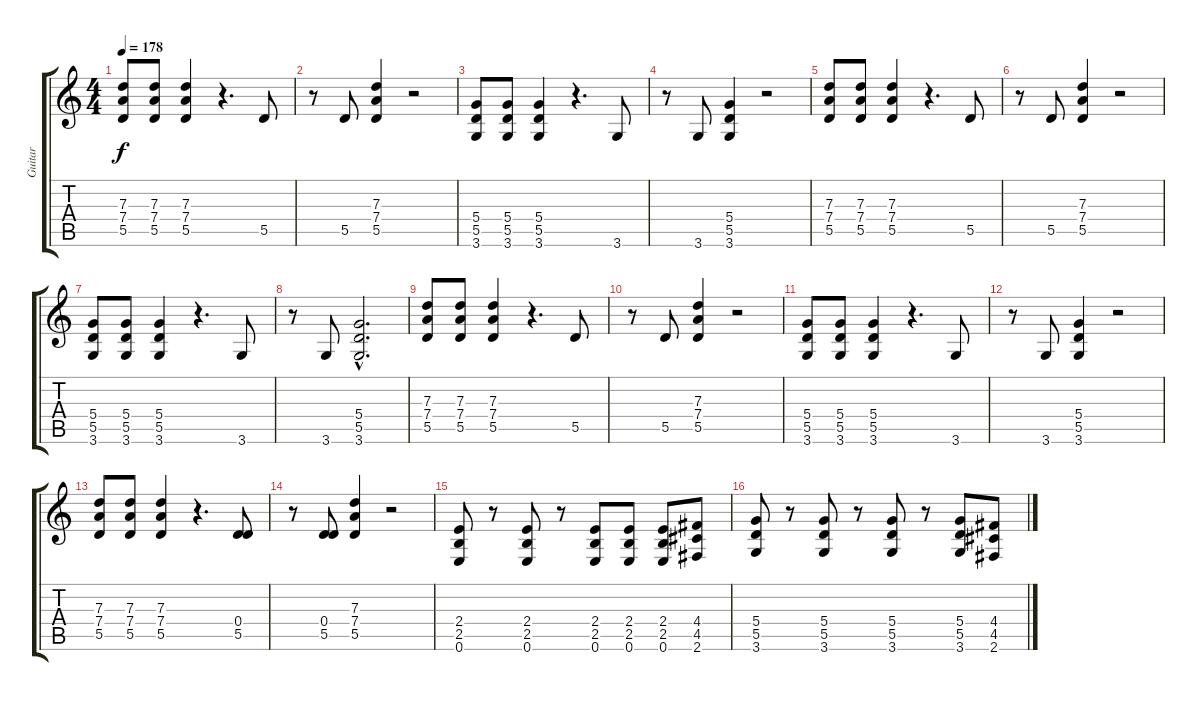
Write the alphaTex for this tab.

\track ("Guitar" "Guitar") {instrument distortionguitar}
\staff {score tabs}
\tuning (E4 B3 G3 D3 A2 E2) {hide}
\ts (4 4)
\tempo 178
\clef g2
\ks c
(7.3 7.4 5.5).8{dy f instrument distortionguitar} (7.3 7.4 5.5).8 (7.3 7.4 5.5).4 r.4{d} 5.5.8 |
r.8 5.5.8 (7.3 7.4 5.5).4 r.2 |
(5.4 5.5 3.6).8 (5.4 5.5 3.6).8 (5.4 5.5 3.6).4 r.4{d} 3.6.8 |
r.8 3.6.8 (5.4 5.5 3.6).4 r.2 |
(7.3 7.4 5.5).8 (7.3 7.4 5.5).8 (7.3 7.4 5.5).4 r.4{d} 5.5.8 |
r.8 5.5.8 (7.3 7.4 5.5).4 r.2 |
(5.4 5.5 3.6).8 (5.4 5.5 3.6).8 (5.4 5.5 3.6).4 r.4{d} 3.6.8 |
r.8 3.6.8 (5.4{hac} 5.5{hac} 3.6{hac}).2{d} |
(7.3 7.4 5.5).8 (7.3 7.4 5.5).8 (7.3 7.4 5.5).4 r.4{d} 5.5.8 |
r.8 5.5.8 (7.3 7.4 5.5).4 r.2 |
(5.4 5.5 3.6).8 (5.4 5.5 3.6).8 (5.4 5.5 3.6).4 r.4{d} 3.6.8 |
r.8 3.6.8 (5.4 5.5 3.6).4 r.2 |
(7.3 7.4 5.5).8 (7.3 7.4 5.5).8 (7.3 7.4 5.5).4 r.4{d} (0.4 5.5).8 |
r.8 (0.4 5.5).8 (7.3 7.4 5.5).4 r.2 |
(2.4 2.5 0.6).8 r.8 (2.4 2.5 0.6).8 r.8 (2.4 2.5 0.6).8 (2.4 2.5 0.6).8 (2.4 2.5 0.6).8 (4.4 4.5 2.6).8 |
(5.4 5.5 3.6).8 r.8 (5.4 5.5 3.6).8 r.8 (5.4 5.5 3.6).8 r.8 (5.4 5.5 3.6).8 (4.4 4.5 2.6).8
